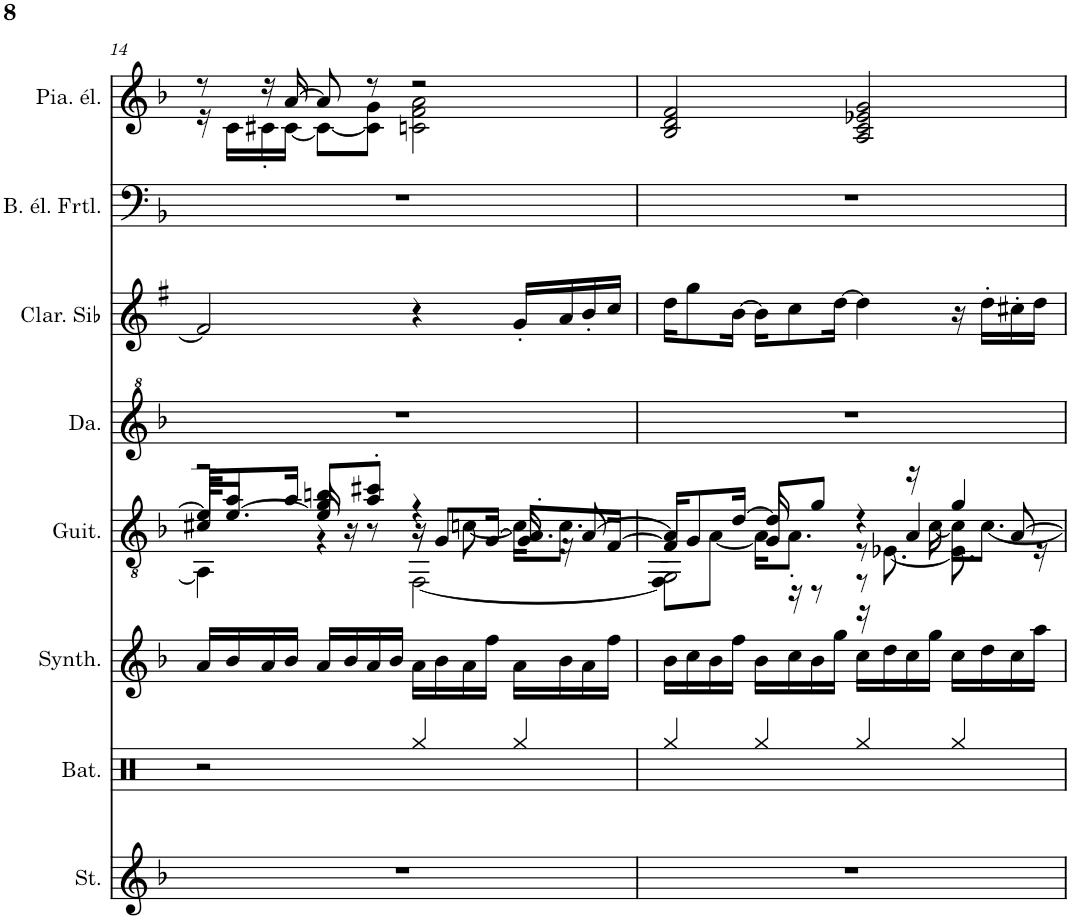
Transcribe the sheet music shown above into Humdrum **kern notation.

**kern	**kern	**kern	**kern	**kern	**kern	**kern	**kern
*part8	*part7	*part6	*part5	*part4	*part3	*part2	*part1
*staff8	*staff7	*staff6	*staff5	*staff4	*staff3	*staff2	*staff1
*I"Cordes	*I"Batterie	*I"Synthétiseur de dents de scie	*I"Guitare acoustique	*I"Danso	*I"Clarinette en Sib	*I"Basse électrique fretless	*I"Piano électrique
*	*I'Bat.	*I'Synth.	*I'Guit.	*I'Da.	*I'Clar. Sib	*I'B. él. Frtl.	*I'Pia. él.
!!LO:PB:g=z
*clefG2	*clefX	*clefG2	*clefGv2	*clefG^2	*clefG2	*clefF4	*clefG2
*	*	*	*	*	*Trd1c2	*Trd7c12	*
*k[b-]	*k[]	*k[b-]	*k[b-]	*k[b-]	*k[f#]	*k[b-]	*k[b-]
*M4/4	*M4/4	*M4/4	*M4/4	*M4/4	*M4/4	*M4/4	*M4/4
=14	=14	=14	=14	=14	=14	=14	=14
*	*	*	*^	*	*	*	*^
*	*	*	*	*^	*	*	*	*	*
*	*	*	*	*	*^	*	*	*	*	*
1r	2r	16a/LL	16c#X/KL	2r	16e/KL]	4AA\]	1r	2f#/]	1r	8r	16r
.	.	16b-/	8a/	.	[8.e/J	.	.	.	.	.	16c\LL
.	.	16a/	.	.	.	.	.	.	.	16r	16c#X'\
.	.	16b-/JJ	16a/Jk	.	.	.	.	.	.	[16a/	[16c#\JJ
.	.	16a/LL	8g/ 8bn/L	.	16e/]	4r	.	.	.	8a/]	8c#\L_
.	.	16b-/	.	.	16r	.	.	.	.	.	.
.	.	16a/	8a/' 8cc#X/'J	.	8r	.	.	.	.	8r	8c#\] 8g\J
.	.	16b-/JJ	.	.	.	.	.	.	.	.	.
.	4Rgg/	16a\LL	4r	8r	16r	[2FF\	.	4r	.	2r	2cn\ 2f\ 2a\
.	.	16b-\	.	.	8G/L	.	.	.	.	.	.
.	.	16a\	.	[8cn\	.	.	.	.	.	.	.
.	.	16ff\JJ	.	.	[16G/Jk	.	.	.	.	.	.
.	4Rgg/	16a\LL	8.A'/L	16c\KL]	16G/]	.	.	16g'/LL	.	.	.
.	.	16b-\	.	8.c\J	16r	.	.	16a/	.	.	.
.	.	16a\	.	.	[8A/	.	.	16b'/	.	.	.
.	.	16ff\JJ	[16F/Jk	.	.	.	.	16cc/JJ	.	.	.
*	*	*	*	*	*	*	*	*	*	*v	*v
=15	=15	=15	=15	=15	=15	=15	=15	=15	=15	=15
1r	4Rgg/	16b-\LL	4F/]	2GG\	16A/KL]	8FF\L]	1r	16dd\KL	1r	2B-/ 2d/ 2f/
.	.	16cc\	.	.	8G/	.	.	8gg\	.	.
.	.	16b-\	.	.	.	[8A\J	.	.	.	.
.	.	16ff\JJ	.	.	[16d/Jk	.	.	[16b\Jk	.	.
.	4Rgg/	16b-\LL	8G/L	.	16d/]	16A\KL]	.	16b\KL]	.	.
.	.	16cc\	.	.	16r	8.A'\J	.	8cc\	.	.
.	.	16b-\	8g/J	.	8r	.	.	.	.	.
.	.	16gg\JJ	.	.	.	.	.	[16dd\Jk	.	.
.	4Rgg/	16cc\LL	4r	8r	8r	16r	.	4dd\]	.	2A/ 2c/ 2e-X/ 2g/
.	.	16dd\	.	.	.	[8.E-X\	.	.	.	.
.	.	16cc\	.	16r	4A/	.	.	.	.	.
.	.	16gg\JJ	.	[16c\	.	.	.	.	.	.
.	4Rgg/	16cc\LL	4g/	16c\KL]	.	8.E-\]	.	16r	.	.
.	.	16dd\	.	[8.c\J	.	.	.	16dd'\LL	.	.
.	.	16cc\	.	.	[8A/	.	.	16cc#X'\	.	.
.	.	16aa\JJ	.	.	.	16r	.	16dd\JJ	.	.
*	*	*	*v	*v	*v	*v	*	*	*	*
=	=	=	=	=	=	=	=
*-	*-	*-	*-	*-	*-	*-	*-
